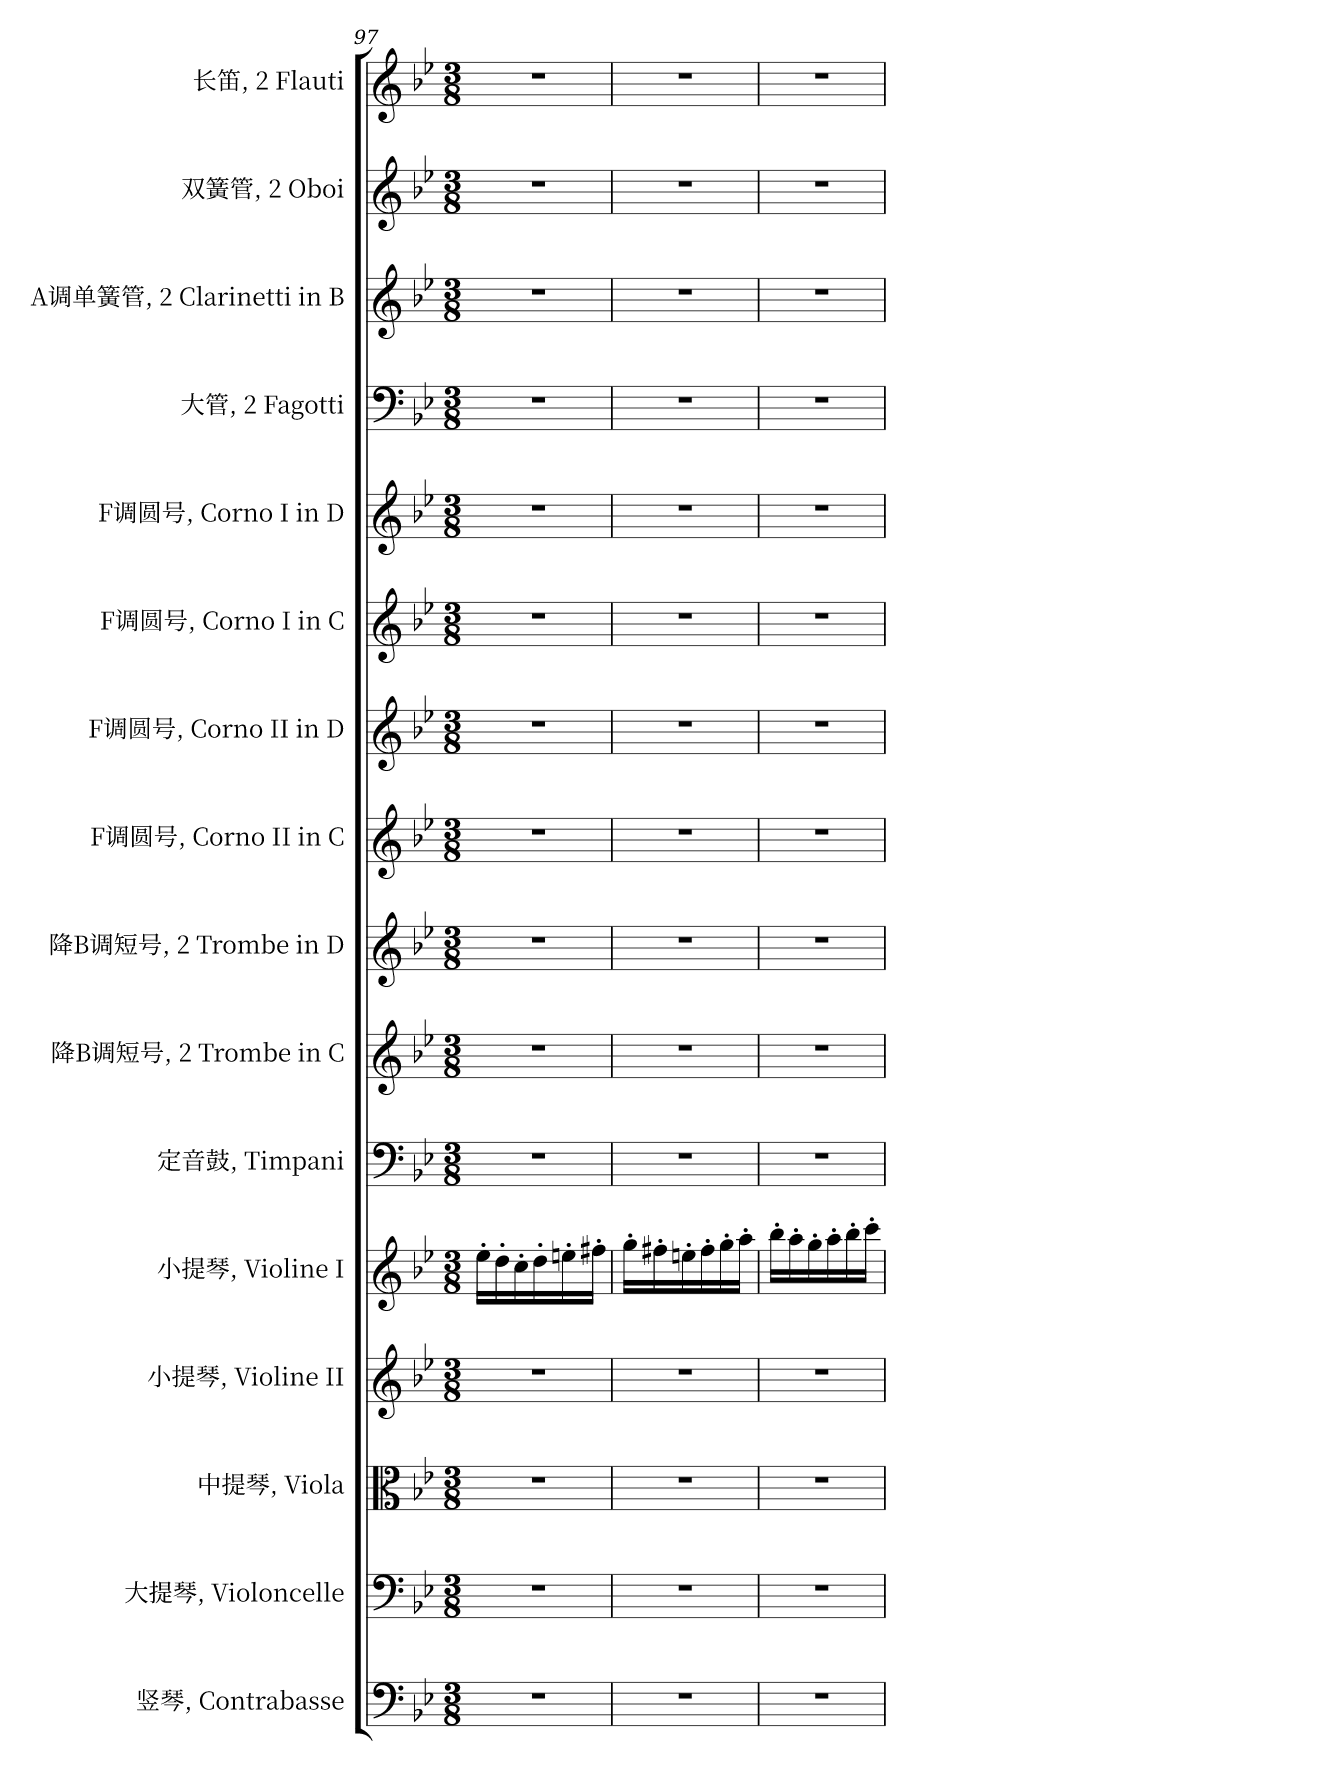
**kern	**kern	**kern	**kern	**kern	**kern	**kern	**kern	**kern	**kern	**kern	**kern	**kern	**kern	**kern	**kern
*part16	*part15	*part14	*part13	*part12	*part11	*part10	*part9	*part8	*part7	*part6	*part5	*part4	*part3	*part2	*part1
*staff16	*staff15	*staff14	*staff13	*staff12	*staff11	*staff10	*staff9	*staff8	*staff7	*staff6	*staff5	*staff4	*staff3	*staff2	*staff1
*I"竖琴, Contrabasse	*I"大提琴, Violoncelle	*I"中提琴, Viola	*I"小提琴, Violine II	*I"小提琴, Violine I	*I"定音鼓, Timpani	*I"降B调短号, 2 Trombe in C	*I"降B调短号, 2 Trombe in D	*I"F调圆号, Corno II in C	*I"F调圆号, Corno II in D	*I"F调圆号, Corno I in C	*I"F调圆号, Corno I in D	*I"大管, 2 Fagotti	*I"A调单簧管, 2 Clarinetti in B	*I"双簧管, 2 Oboi	*I"长笛, 2 Flauti
*	*I'Vc.	*I'Vla.	*I'Vln.	*I'Vln.	*I'Timp.	*	*	*	*	*	*	*	*I'A Cl.	*I'Ob.	*I'Fl.
*clefF4	*clefF4	*clefC3	*clefG2	*clefG2	*clefF4	*clefG2	*clefG2	*clefG2	*clefG2	*clefG2	*clefG2	*clefF4	*clefG2	*clefG2	*clefG2
*	*	*	*	*	*	*ITrd1c2	*ITrd1c2	*ITrd4c7	*ITrd4c7	*ITrd4c7	*ITrd4c7	*	*ITrd2c3	*	*
*k[b-e-]	*k[b-e-]	*k[b-e-]	*k[b-e-]	*k[b-e-]	*k[b-e-]	*k[b-e-a-d-]	*k[b-e-a-d-]	*k[b-e-a-]	*k[b-e-a-]	*k[b-e-a-]	*k[b-e-a-]	*k[b-e-]	*k[f#]	*k[b-e-]	*k[b-e-]
*M3/8	*M3/8	*M3/8	*M3/8	*M3/8	*M3/8	*M3/8	*M3/8	*M3/8	*M3/8	*M3/8	*M3/8	*M3/8	*M3/8	*M3/8	*M3/8
*MM119	*MM119	*MM119	*MM119	*MM119	*MM119	*MM119	*MM119	*MM119	*MM119	*MM119	*MM119	*MM119	*MM119	*MM119	*MM119
=97	=97	=97	=97	=97	=97	=97	=97	=97	=97	=97	=97	=97	=97	=97	=97
4.r	4.r	4.r	4.r	16ee-'\LL	4.r	4.r	4.r	4.r	4.r	4.r	4.r	4.r	4.r	4.r	4.r
.	.	.	.	16dd'\	.	.	.	.	.	.	.	.	.	.	.
.	.	.	.	16cc'\	.	.	.	.	.	.	.	.	.	.	.
.	.	.	.	16dd'\	.	.	.	.	.	.	.	.	.	.	.
.	.	.	.	16een'\	.	.	.	.	.	.	.	.	.	.	.
.	.	.	.	16ff#X'\JJ	.	.	.	.	.	.	.	.	.	.	.
=98	=98	=98	=98	=98	=98	=98	=98	=98	=98	=98	=98	=98	=98	=98	=98
*	*	*	*	*	*	*	*	*	*	*	*	*	*	*	*MM118
4.r	4.r	4.r	4.r	16gg'\LL	4.r	4.r	4.r	4.r	4.r	4.r	4.r	4.r	4.r	4.r	4.r
.	.	.	.	16ff#X'\	.	.	.	.	.	.	.	.	.	.	.
.	.	.	.	16een'\	.	.	.	.	.	.	.	.	.	.	.
.	.	.	.	16ff#'\	.	.	.	.	.	.	.	.	.	.	.
.	.	.	.	16gg'\	.	.	.	.	.	.	.	.	.	.	.
.	.	.	.	16aa'\JJ	.	.	.	.	.	.	.	.	.	.	.
!!LO:PB:g=z
=99	=99	=99	=99	=99	=99	=99	=99	=99	=99	=99	=99	=99	=99	=99	=99
*	*	*	*	*	*	*	*	*	*	*	*	*	*	*	*MM117
4.r	4.r	4.r	4.r	16bb-'\LL	4.r	4.r	4.r	4.r	4.r	4.r	4.r	4.r	4.r	4.r	4.r
.	.	.	.	16aa'\	.	.	.	.	.	.	.	.	.	.	.
.	.	.	.	16gg'\	.	.	.	.	.	.	.	.	.	.	.
.	.	.	.	16aa'\	.	.	.	.	.	.	.	.	.	.	.
.	.	.	.	16bb-'\	.	.	.	.	.	.	.	.	.	.	.
.	.	.	.	16ccc'\JJ	.	.	.	.	.	.	.	.	.	.	.
=	=	=	=	=	=	=	=	=	=	=	=	=	=	=	=
*-	*-	*-	*-	*-	*-	*-	*-	*-	*-	*-	*-	*-	*-	*-	*-
